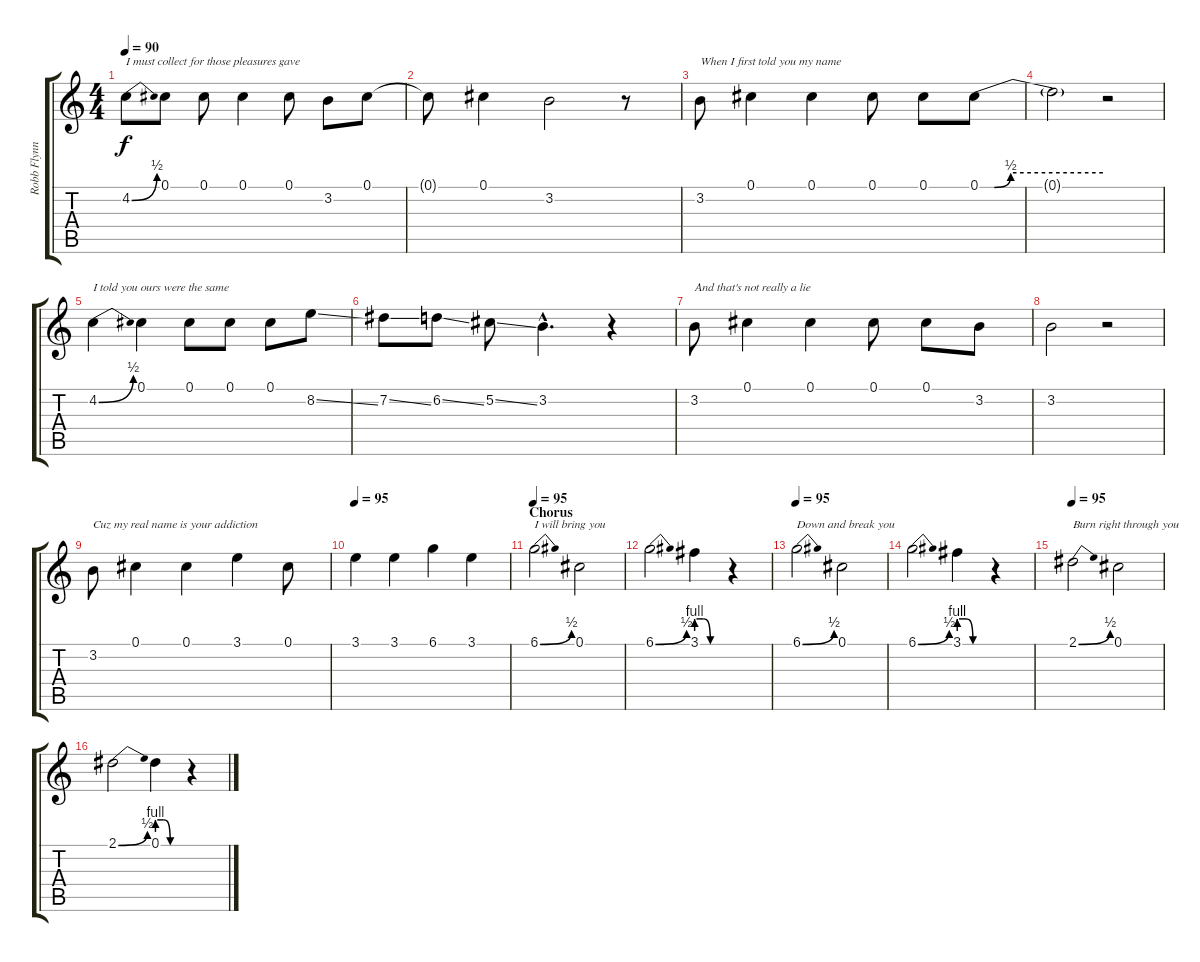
\track ("Robb Flynn - Vocals" "Robb Flynn") {instrument distortionguitar}
\staff {score tabs}
\tuning (Db4 Ab3 E3 B2 Gb2 B1) {hide}
\ts (4 4)
\tempo 90
\clef g2
\ks c
4.2{be (bend 0 0 60 2)}.8{txt "I must collect for those pleasures gave" dy f} 0.1.8 0.1.8 0.1.4 0.1.8 3.2.8 0.1.8 |
0.1{t}.8 0.1.4 3.2.2 r.8 |
3.2.8{txt "When I first told you my name"} 0.1.4 0.1.4 0.1.8 0.1.8 0.1{be (custom 0 0 7 0 15 2 60 2)}.8 |
0.1{t}.2 r.2 |
4.2{be (bend 0 0 60 2)}.4{txt "I told you ours were the same"} 0.1.4 0.1.8 0.1.8 0.1.8 8.2{ss}.8 |
7.2{ss}.8 6.2{ss}.8 5.2{ss}.8 3.2{hac}.4{d} r.4 |
3.2.8{txt "And that's not really a lie"} 0.1.4 0.1.4 0.1.8 0.1.8 3.2.8 |
3.2.2 r.2 |
3.2.8{txt "Cuz my real name is your addiction"} 0.1.4 0.1.4 3.1.4 0.1.8 |
\tempo 95
3.1.4 3.1.4 6.1.4 3.1.4 |
\section ("" "Chorus")
\tempo 95
6.1{be (bend 0 0 60 2)}.2{txt "I will bring you" volume 16 balance 8 instrument overdrivenguitar} 0.1.2 |
6.1{be (bend 0 0 60 2)}.2 3.1{be (custom 0 4 15 4 30 0 60 0)}.4 r.4 |
\tempo 95
6.1{be (bend 0 0 60 2)}.2{txt "Down and break you"} 0.1.2 |
6.1{be (bend 0 0 60 2)}.2 3.1{be (custom 0 4 15 4 30 0 60 0)}.4 r.4 |
\tempo 95
2.1{be (bend 0 0 60 2)}.2{txt "Burn right through you"} 0.1.2 |
2.1{be (bend 0 0 60 2)}.2 0.1{be (custom 0 4 15 4 30 0 60 0)}.4 r.4
